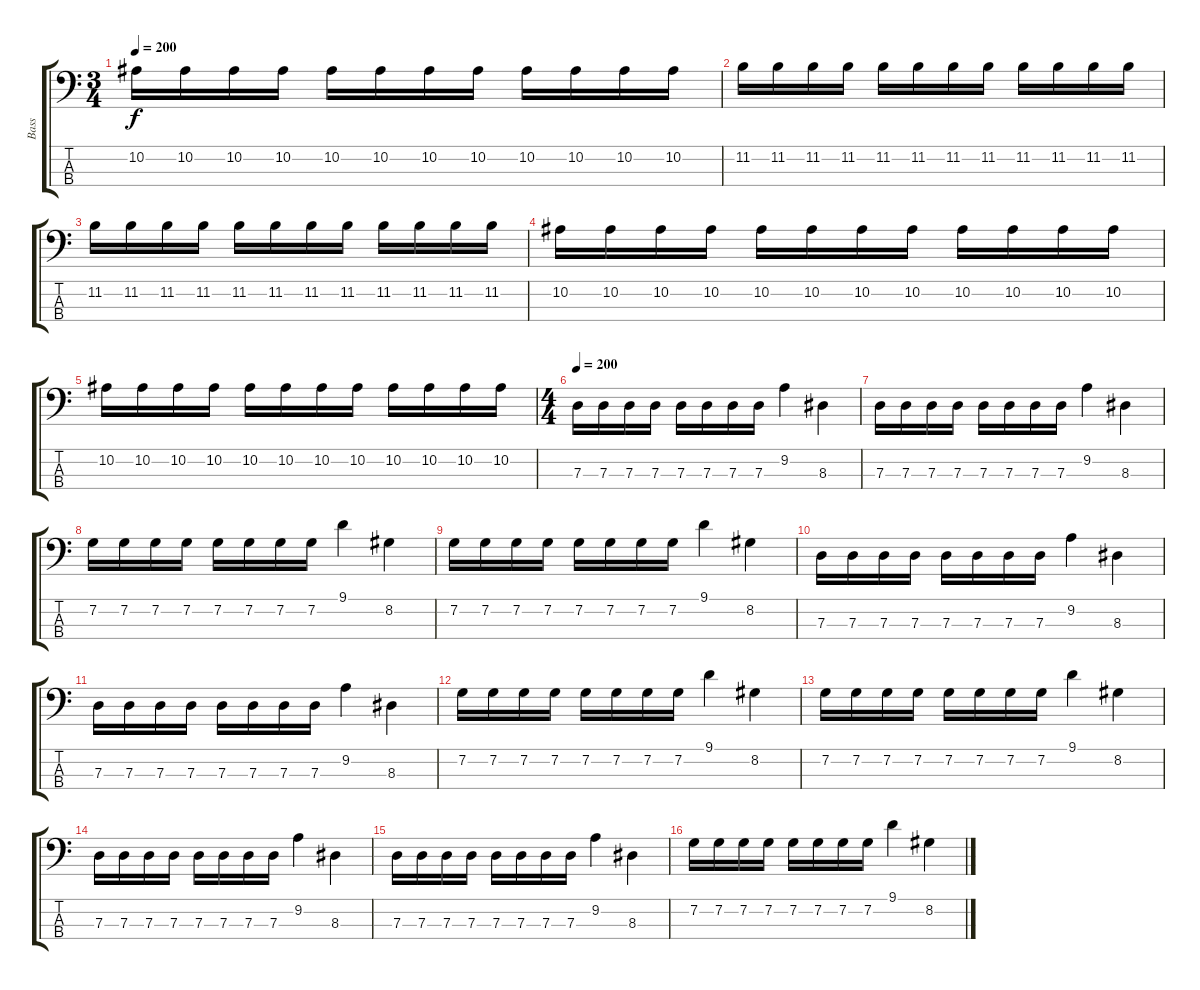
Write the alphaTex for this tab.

\track ("Bass" "Bass") {instrument electricbasspick}
\staff {score tabs}
\tuning (F2 C2 G1 C1) {hide}
\ts (3 4)
\tempo 200
\clef f4
\ks c
10.2.16{dy f} 10.2.16 10.2.16 10.2.16 10.2.16 10.2.16 10.2.16 10.2.16 10.2.16 10.2.16 10.2.16 10.2.16 |
11.2.16 11.2.16 11.2.16 11.2.16 11.2.16 11.2.16 11.2.16 11.2.16 11.2.16 11.2.16 11.2.16 11.2.16 |
11.2.16 11.2.16 11.2.16 11.2.16 11.2.16 11.2.16 11.2.16 11.2.16 11.2.16 11.2.16 11.2.16 11.2.16 |
10.2.16 10.2.16 10.2.16 10.2.16 10.2.16 10.2.16 10.2.16 10.2.16 10.2.16 10.2.16 10.2.16 10.2.16 |
10.2.16 10.2.16 10.2.16 10.2.16 10.2.16 10.2.16 10.2.16 10.2.16 10.2.16 10.2.16 10.2.16 10.2.16 |
\ts (4 4)
\tempo 200
7.3.16 7.3.16 7.3.16 7.3.16 7.3.16 7.3.16 7.3.16 7.3.16 9.2.4 8.3.4 |
7.3.16 7.3.16 7.3.16 7.3.16 7.3.16 7.3.16 7.3.16 7.3.16 9.2.4 8.3.4 |
7.2.16 7.2.16 7.2.16 7.2.16 7.2.16 7.2.16 7.2.16 7.2.16 9.1.4 8.2.4 |
7.2.16 7.2.16 7.2.16 7.2.16 7.2.16 7.2.16 7.2.16 7.2.16 9.1.4 8.2.4 |
7.3.16 7.3.16 7.3.16 7.3.16 7.3.16 7.3.16 7.3.16 7.3.16 9.2.4 8.3.4 |
7.3.16 7.3.16 7.3.16 7.3.16 7.3.16 7.3.16 7.3.16 7.3.16 9.2.4 8.3.4 |
7.2.16 7.2.16 7.2.16 7.2.16 7.2.16 7.2.16 7.2.16 7.2.16 9.1.4 8.2.4 |
7.2.16 7.2.16 7.2.16 7.2.16 7.2.16 7.2.16 7.2.16 7.2.16 9.1.4 8.2.4 |
7.3.16 7.3.16 7.3.16 7.3.16 7.3.16 7.3.16 7.3.16 7.3.16 9.2.4 8.3.4 |
7.3.16 7.3.16 7.3.16 7.3.16 7.3.16 7.3.16 7.3.16 7.3.16 9.2.4 8.3.4 |
7.2.16 7.2.16 7.2.16 7.2.16 7.2.16 7.2.16 7.2.16 7.2.16 9.1.4 8.2.4
